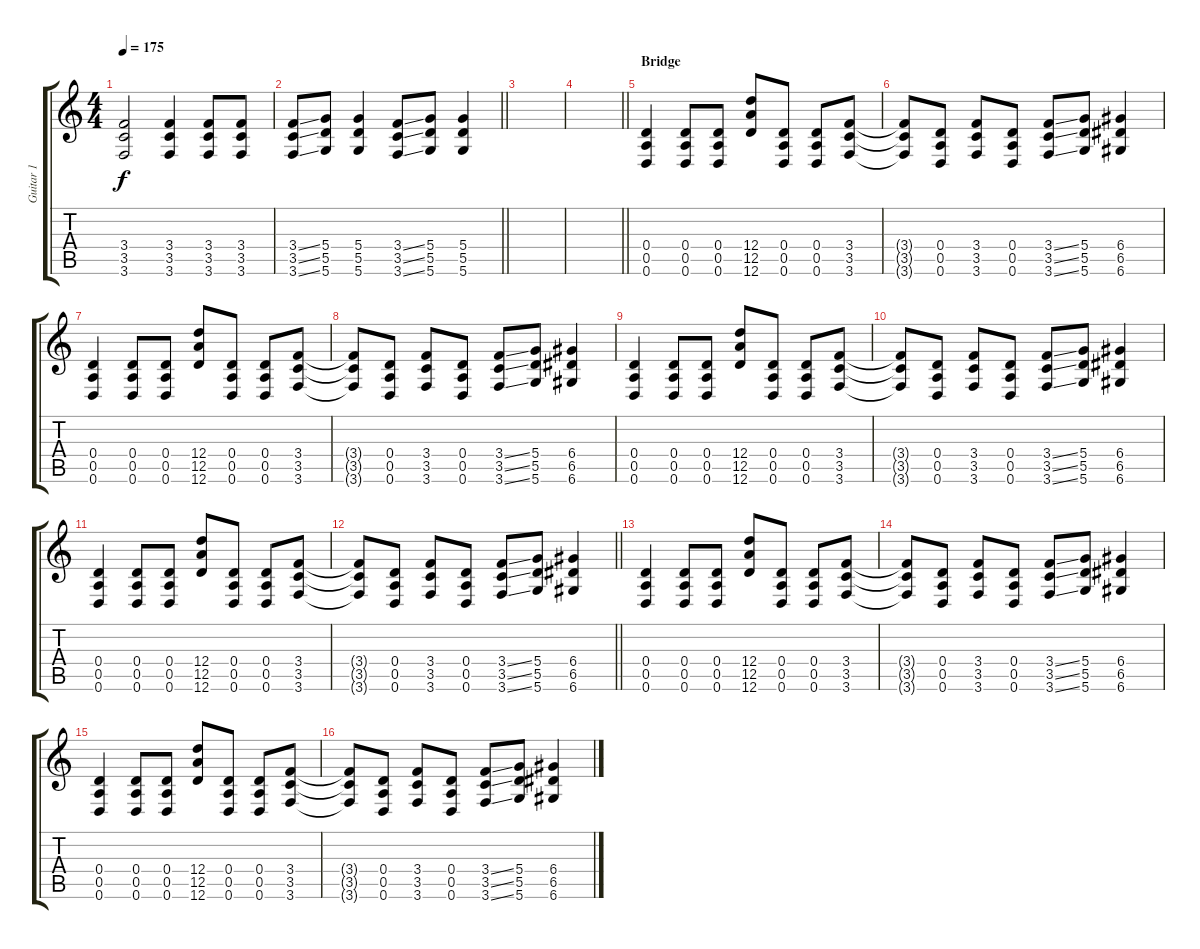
\track ("Guitar 1" "Guitar 1") {instrument distortionguitar}
\staff {score tabs}
\tuning (E4 B3 G3 D3 A2 D2) {hide}
\ts (4 4)
\tempo 175
\clef g2
\ks c
(3.4 3.5 3.6).2{dy f} (3.4 3.5 3.6).4 (3.4 3.5 3.6).8 (3.4 3.5 3.6).8 |
\barLineRight lightlight
(3.4{ss} 3.5{ss} 3.6{ss}).8 (5.4 5.5 5.6).8 (5.4 5.5 5.6).4 (3.4{ss} 3.5{ss} 3.6{ss}).8 (5.4 5.5 5.6).8 (5.4 5.5 5.6).4 |
|
\barLineRight lightlight
|
\section ("" "Bridge")
(0.4 0.5 0.6).4 (0.4 0.5 0.6).8 (0.4 0.5 0.6).8 (12.4 12.5 12.6).8 (0.4 0.5 0.6).8 (0.4 0.5 0.6).8 (3.4 3.5 3.6).8 |
(3.4{t} 3.5{t} 3.6{t}).8 (0.4 0.5 0.6).8 (3.4 3.5 3.6).8 (0.4 0.5 0.6).8 (3.4{ss} 3.5{ss} 3.6{ss}).8 (5.4 5.5 5.6).8 (6.4 6.5 6.6).4 |
(0.4 0.5 0.6).4 (0.4 0.5 0.6).8 (0.4 0.5 0.6).8 (12.4 12.5 12.6).8 (0.4 0.5 0.6).8 (0.4 0.5 0.6).8 (3.4 3.5 3.6).8 |
(3.4{t} 3.5{t} 3.6{t}).8 (0.4 0.5 0.6).8 (3.4 3.5 3.6).8 (0.4 0.5 0.6).8 (3.4{ss} 3.5{ss} 3.6{ss}).8 (5.4 5.5 5.6).8 (6.4 6.5 6.6).4 |
(0.4 0.5 0.6).4 (0.4 0.5 0.6).8 (0.4 0.5 0.6).8 (12.4 12.5 12.6).8 (0.4 0.5 0.6).8 (0.4 0.5 0.6).8 (3.4 3.5 3.6).8 |
(3.4{t} 3.5{t} 3.6{t}).8 (0.4 0.5 0.6).8 (3.4 3.5 3.6).8 (0.4 0.5 0.6).8 (3.4{ss} 3.5{ss} 3.6{ss}).8 (5.4 5.5 5.6).8 (6.4 6.5 6.6).4 |
(0.4 0.5 0.6).4 (0.4 0.5 0.6).8 (0.4 0.5 0.6).8 (12.4 12.5 12.6).8 (0.4 0.5 0.6).8 (0.4 0.5 0.6).8 (3.4 3.5 3.6).8 |
\barLineRight lightlight
(3.4{t} 3.5{t} 3.6{t}).8 (0.4 0.5 0.6).8 (3.4 3.5 3.6).8 (0.4 0.5 0.6).8 (3.4{ss} 3.5{ss} 3.6{ss}).8 (5.4 5.5 5.6).8 (6.4 6.5 6.6).4 |
(0.4 0.5 0.6).4 (0.4 0.5 0.6).8 (0.4 0.5 0.6).8 (12.4 12.5 12.6).8 (0.4 0.5 0.6).8 (0.4 0.5 0.6).8 (3.4 3.5 3.6).8 |
(3.4{t} 3.5{t} 3.6{t}).8 (0.4 0.5 0.6).8 (3.4 3.5 3.6).8 (0.4 0.5 0.6).8 (3.4{ss} 3.5{ss} 3.6{ss}).8 (5.4 5.5 5.6).8 (6.4 6.5 6.6).4 |
(0.4 0.5 0.6).4 (0.4 0.5 0.6).8 (0.4 0.5 0.6).8 (12.4 12.5 12.6).8 (0.4 0.5 0.6).8 (0.4 0.5 0.6).8 (3.4 3.5 3.6).8 |
(3.4{t} 3.5{t} 3.6{t}).8 (0.4 0.5 0.6).8 (3.4 3.5 3.6).8 (0.4 0.5 0.6).8 (3.4{ss} 3.5{ss} 3.6{ss}).8 (5.4 5.5 5.6).8 (6.4 6.5 6.6).4
